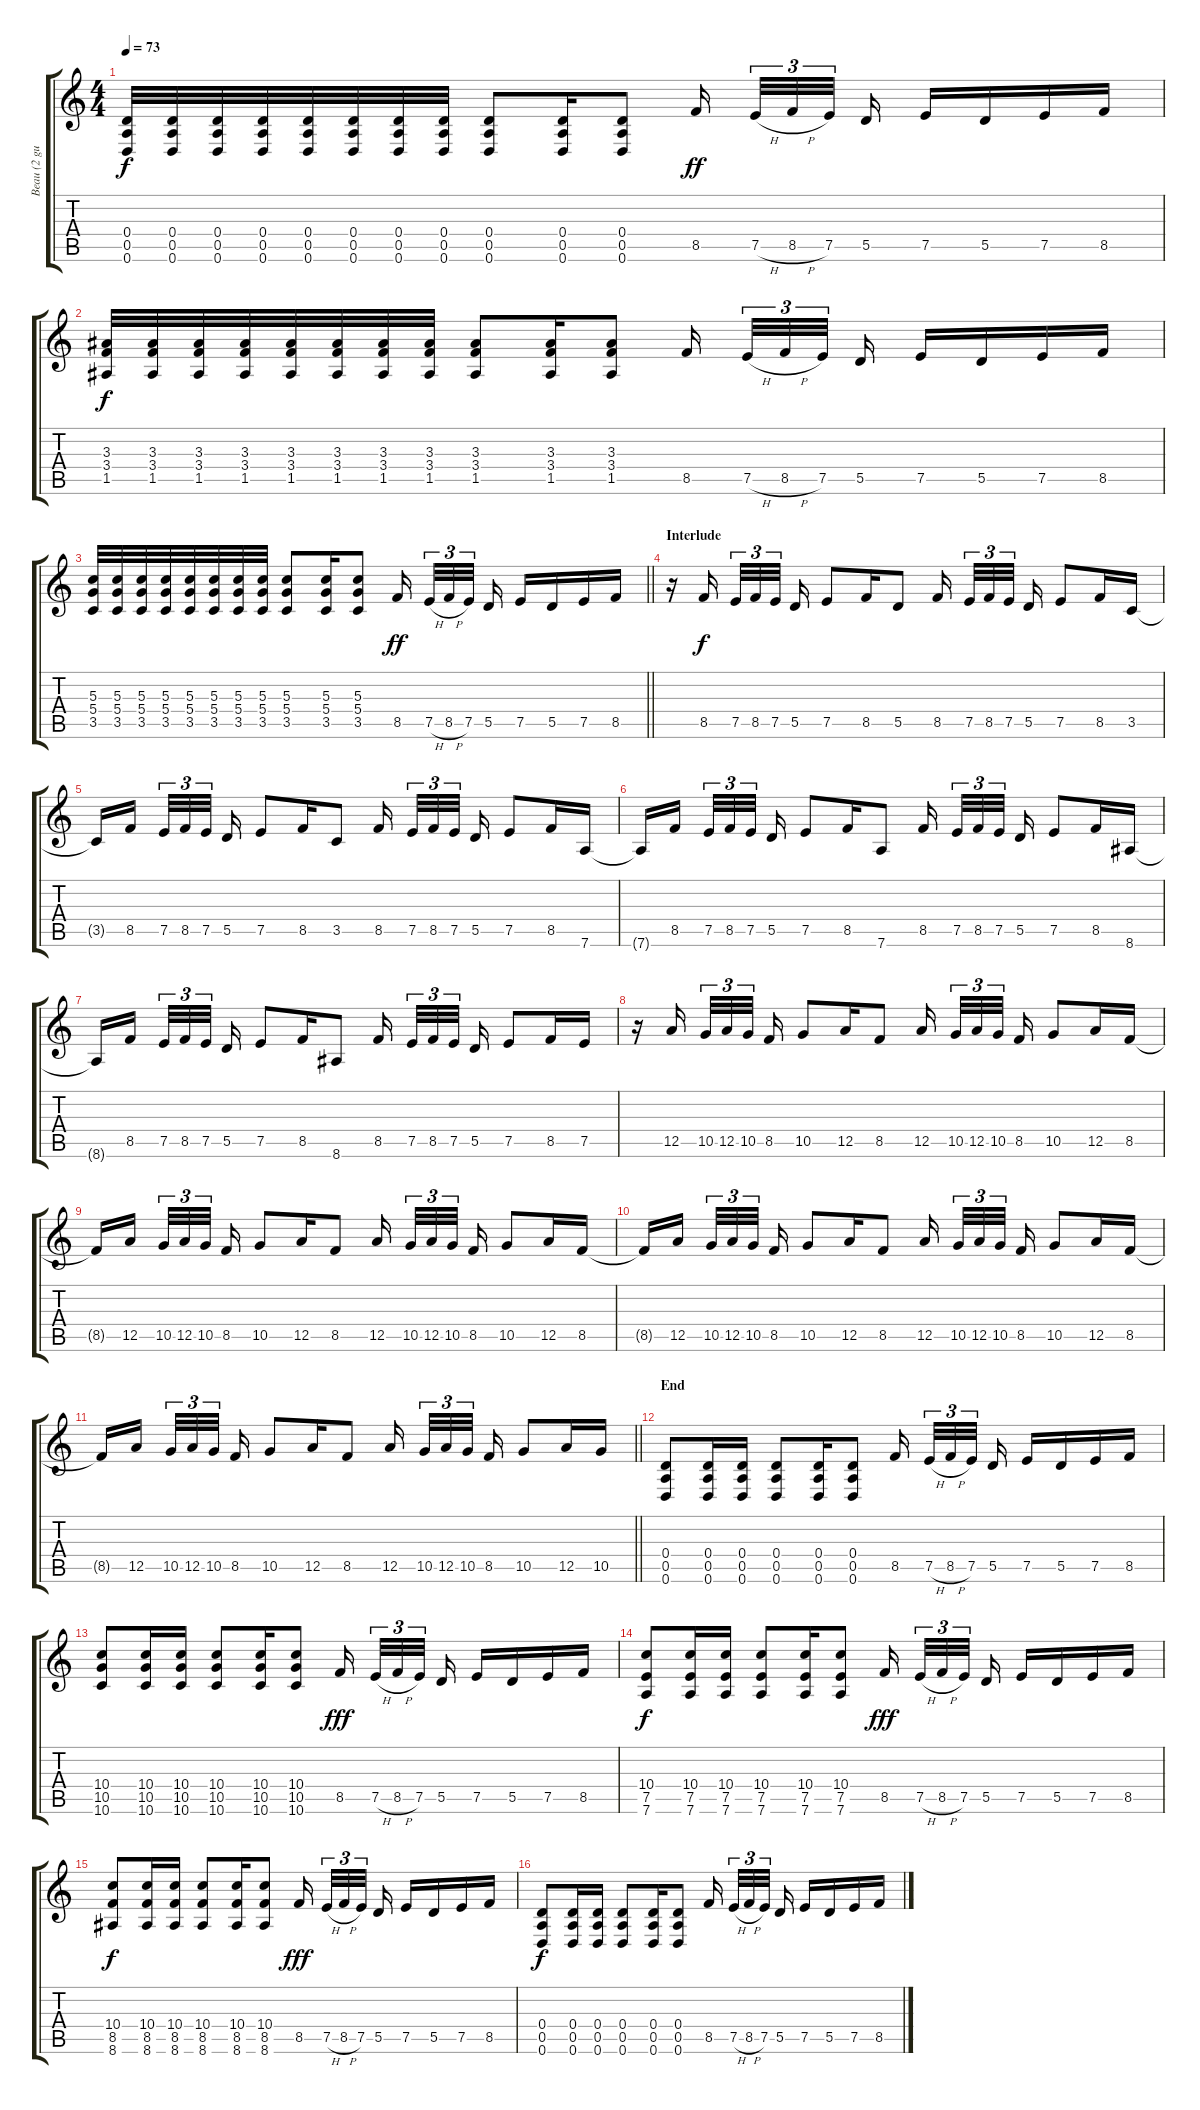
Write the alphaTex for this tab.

\track ("Beau (2 guitarra)" "Beau (2 gu") {instrument distortionguitar}
\staff {score tabs}
\tuning (E4 B3 G3 D3 A2 D2) {hide}
\ts (4 4)
\tempo 73
\clef g2
\ks c
(0.4 0.5 0.6).32{dy f} (0.4 0.5 0.6).32 (0.4 0.5 0.6).32 (0.4 0.5 0.6).32 (0.4 0.5 0.6).32 (0.4 0.5 0.6).32 (0.4 0.5 0.6).32 (0.4 0.5 0.6).32 (0.4 0.5 0.6).8 (0.4 0.5 0.6).16 (0.4 0.5 0.6).8 8.5.16{dy ff beam splitsecondary} 7.5{h}.32{tu (3 2)} 8.5{h}.32{tu (3 2)} 7.5.32{tu (3 2) beam splitsecondary} 5.5.16 7.5.16 5.5.16 7.5.16 8.5.16 |
(3.3 3.4 1.5).32{dy f} (3.3 3.4 1.5).32 (3.3 3.4 1.5).32 (3.3 3.4 1.5).32 (3.3 3.4 1.5).32 (3.3 3.4 1.5).32 (3.3 3.4 1.5).32 (3.3 3.4 1.5).32 (3.3 3.4 1.5).8 (3.3 3.4 1.5).16 (3.3 3.4 1.5).8 8.5.16{beam splitsecondary} 7.5{h}.32{tu (3 2)} 8.5{h}.32{tu (3 2)} 7.5.32{tu (3 2) beam splitsecondary} 5.5.16 7.5.16 5.5.16 7.5.16 8.5.16 |
\barLineRight lightlight
(5.3 5.4 3.5).32 (5.3 5.4 3.5).32 (5.3 5.4 3.5).32 (5.3 5.4 3.5).32 (5.3 5.4 3.5).32 (5.3 5.4 3.5).32 (5.3 5.4 3.5).32 (5.3 5.4 3.5).32 (5.3 5.4 3.5).8 (5.3 5.4 3.5).16 (5.3 5.4 3.5).8 8.5.16{dy ff beam splitsecondary} 7.5{h}.32{tu (3 2)} 8.5{h}.32{tu (3 2)} 7.5.32{tu (3 2) beam splitsecondary} 5.5.16 7.5.16 5.5.16 7.5.16 8.5.16 |
\section ("" "Interlude")
r.16 8.5.16{dy f beam splitsecondary} 7.5.32{tu (3 2)} 8.5.32{tu (3 2)} 7.5.32{tu (3 2) beam splitsecondary} 5.5.16 7.5.8 8.5.16 5.5.8 8.5.16{beam splitsecondary} 7.5.32{tu (3 2)} 8.5.32{tu (3 2)} 7.5.32{tu (3 2) beam splitsecondary} 5.5.16 7.5.8 8.5.16 3.5.16 |
3.5{t}.16 8.5.16{beam splitsecondary} 7.5.32{tu (3 2)} 8.5.32{tu (3 2)} 7.5.32{tu (3 2) beam splitsecondary} 5.5.16 7.5.8 8.5.16 3.5.8 8.5.16{beam splitsecondary} 7.5.32{tu (3 2)} 8.5.32{tu (3 2)} 7.5.32{tu (3 2) beam splitsecondary} 5.5.16 7.5.8 8.5.16 7.6.16 |
7.6{t}.16 8.5.16{beam splitsecondary} 7.5.32{tu (3 2)} 8.5.32{tu (3 2)} 7.5.32{tu (3 2) beam splitsecondary} 5.5.16 7.5.8 8.5.16 7.6.8 8.5.16{beam splitsecondary} 7.5.32{tu (3 2)} 8.5.32{tu (3 2)} 7.5.32{tu (3 2) beam splitsecondary} 5.5.16 7.5.8 8.5.16 8.6.16 |
8.6{t}.16 8.5.16{beam splitsecondary} 7.5.32{tu (3 2)} 8.5.32{tu (3 2)} 7.5.32{tu (3 2) beam splitsecondary} 5.5.16 7.5.8 8.5.16 8.6.8 8.5.16{beam splitsecondary} 7.5.32{tu (3 2)} 8.5.32{tu (3 2)} 7.5.32{tu (3 2) beam splitsecondary} 5.5.16 7.5.8 8.5.16 7.5.16 |
r.16 12.5.16{beam splitsecondary} 10.5.32{tu (3 2)} 12.5.32{tu (3 2)} 10.5.32{tu (3 2) beam splitsecondary} 8.5.16 10.5.8 12.5.16 8.5.8 12.5.16{beam splitsecondary} 10.5.32{tu (3 2)} 12.5.32{tu (3 2)} 10.5.32{tu (3 2) beam splitsecondary} 8.5.16 10.5.8 12.5.16 8.5.16 |
8.5{t}.16 12.5.16{beam splitsecondary} 10.5.32{tu (3 2)} 12.5.32{tu (3 2)} 10.5.32{tu (3 2) beam splitsecondary} 8.5.16 10.5.8 12.5.16 8.5.8 12.5.16{beam splitsecondary} 10.5.32{tu (3 2)} 12.5.32{tu (3 2)} 10.5.32{tu (3 2) beam splitsecondary} 8.5.16 10.5.8 12.5.16 8.5.16 |
8.5{t}.16 12.5.16{beam splitsecondary} 10.5.32{tu (3 2)} 12.5.32{tu (3 2)} 10.5.32{tu (3 2) beam splitsecondary} 8.5.16 10.5.8 12.5.16 8.5.8 12.5.16{beam splitsecondary} 10.5.32{tu (3 2)} 12.5.32{tu (3 2)} 10.5.32{tu (3 2) beam splitsecondary} 8.5.16 10.5.8 12.5.16 8.5.16 |
\barLineRight lightlight
8.5{t}.16 12.5.16{beam splitsecondary} 10.5.32{tu (3 2)} 12.5.32{tu (3 2)} 10.5.32{tu (3 2) beam splitsecondary} 8.5.16 10.5.8 12.5.16 8.5.8 12.5.16{beam splitsecondary} 10.5.32{tu (3 2)} 12.5.32{tu (3 2)} 10.5.32{tu (3 2) beam splitsecondary} 8.5.16 10.5.8 12.5.16 10.5.16 |
\section ("" "End")
(0.4 0.5 0.6).8{volume 13} (0.4 0.5 0.6).16 (0.4 0.5 0.6).16 (0.4 0.5 0.6).8 (0.4 0.5 0.6).16 (0.4 0.5 0.6).8 8.5.16{beam splitsecondary} 7.5{h}.32{tu (3 2)} 8.5{h}.32{tu (3 2)} 7.5.32{tu (3 2) beam splitsecondary} 5.5.16 7.5.16 5.5.16 7.5.16 8.5.16 |
(10.4 10.5 10.6).8 (10.4 10.5 10.6).16 (10.4 10.5 10.6).16 (10.4 10.5 10.6).8 (10.4 10.5 10.6).16 (10.4 10.5 10.6).8 8.5.16{dy fff beam splitsecondary} 7.5{h}.32{tu (3 2)} 8.5{h}.32{tu (3 2)} 7.5.32{tu (3 2) beam splitsecondary} 5.5.16 7.5.16 5.5.16 7.5.16 8.5.16 |
(10.4 7.5 7.6).8{dy f} (10.4 7.5 7.6).16 (10.4 7.5 7.6).16 (10.4 7.5 7.6).8 (10.4 7.5 7.6).16 (10.4 7.5 7.6).8 8.5.16{dy fff beam splitsecondary} 7.5{h}.32{tu (3 2)} 8.5{h}.32{tu (3 2)} 7.5.32{tu (3 2) beam splitsecondary} 5.5.16 7.5.16 5.5.16 7.5.16 8.5.16 |
(10.4 8.5 8.6).8{dy f} (10.4 8.5 8.6).16 (10.4 8.5 8.6).16 (10.4 8.5 8.6).8 (10.4 8.5 8.6).16 (10.4 8.5 8.6).8 8.5.16{dy fff beam splitsecondary} 7.5{h}.32{tu (3 2)} 8.5{h}.32{tu (3 2)} 7.5.32{tu (3 2) beam splitsecondary} 5.5.16 7.5.16 5.5.16 7.5.16 8.5.16 |
(0.4 0.5 0.6).8{dy f volume 13} (0.4 0.5 0.6).16 (0.4 0.5 0.6).16 (0.4 0.5 0.6).8 (0.4 0.5 0.6).16 (0.4 0.5 0.6).8 8.5.16{beam splitsecondary} 7.5{h}.32{tu (3 2)} 8.5{h}.32{tu (3 2)} 7.5.32{tu (3 2) beam splitsecondary} 5.5.16 7.5.16 5.5.16 7.5.16 8.5.16
